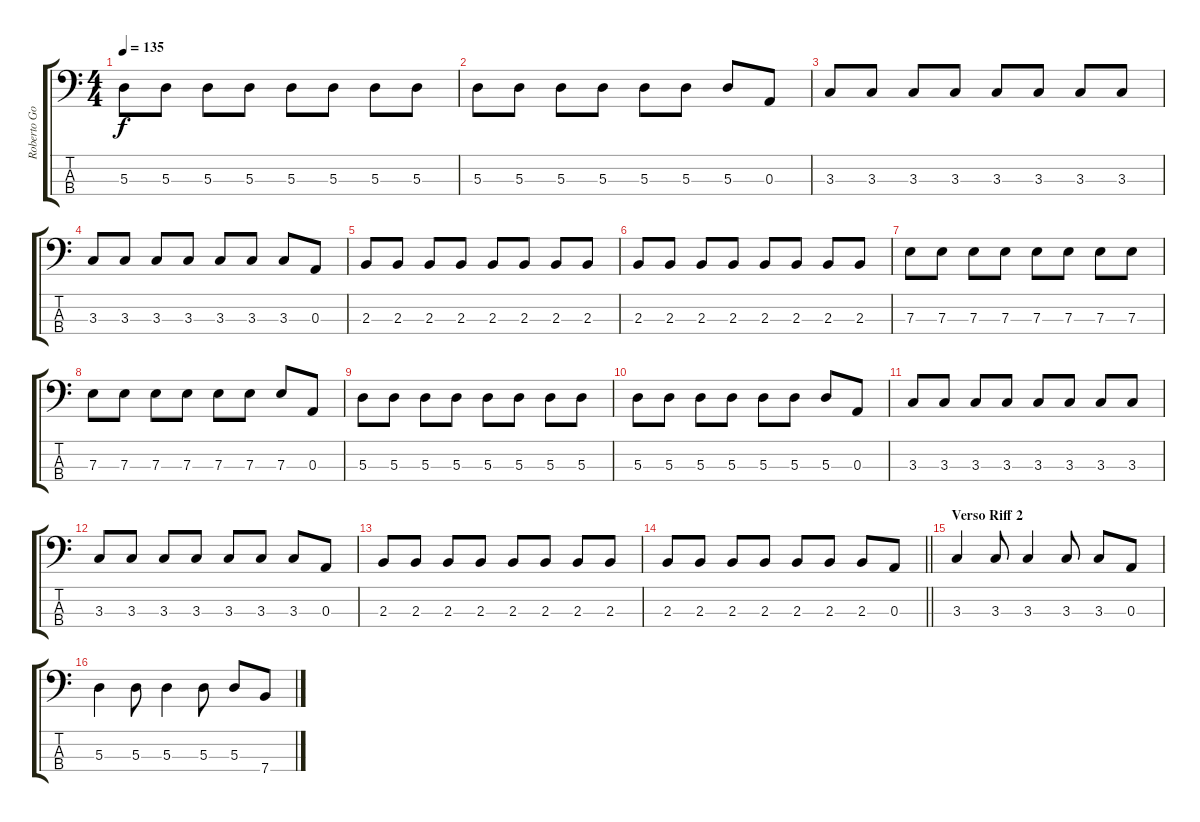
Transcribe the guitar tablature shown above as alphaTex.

\track ("Roberto Gonzalo" "Roberto Go") {instrument electricbassfinger}
\staff {score tabs}
\tuning (G2 D2 A1 E1) {hide}
\ts (4 4)
\tempo 135
\clef f4
\ks c
5.3.8{dy f} 5.3.8 5.3.8 5.3.8 5.3.8 5.3.8 5.3.8 5.3.8 |
5.3.8 5.3.8 5.3.8 5.3.8 5.3.8 5.3.8 5.3.8 0.3.8 |
3.3.8 3.3.8 3.3.8 3.3.8 3.3.8 3.3.8 3.3.8 3.3.8 |
3.3.8 3.3.8 3.3.8 3.3.8 3.3.8 3.3.8 3.3.8 0.3.8 |
2.3.8 2.3.8 2.3.8 2.3.8 2.3.8 2.3.8 2.3.8 2.3.8 |
2.3.8 2.3.8 2.3.8 2.3.8 2.3.8 2.3.8 2.3.8 2.3.8 |
7.3.8 7.3.8 7.3.8 7.3.8 7.3.8 7.3.8 7.3.8 7.3.8 |
7.3.8 7.3.8 7.3.8 7.3.8 7.3.8 7.3.8 7.3.8 0.3.8 |
5.3.8 5.3.8 5.3.8 5.3.8 5.3.8 5.3.8 5.3.8 5.3.8 |
5.3.8 5.3.8 5.3.8 5.3.8 5.3.8 5.3.8 5.3.8 0.3.8 |
3.3.8 3.3.8 3.3.8 3.3.8 3.3.8 3.3.8 3.3.8 3.3.8 |
3.3.8 3.3.8 3.3.8 3.3.8 3.3.8 3.3.8 3.3.8 0.3.8 |
2.3.8 2.3.8 2.3.8 2.3.8 2.3.8 2.3.8 2.3.8 2.3.8 |
\barLineRight lightlight
2.3.8 2.3.8 2.3.8 2.3.8 2.3.8 2.3.8 2.3.8 0.3.8 |
\section ("" "Verso Riff 2")
3.3.4 3.3.8 3.3.4 3.3.8 3.3.8 0.3.8 |
5.3.4 5.3.8 5.3.4 5.3.8 5.3.8 7.4.8
